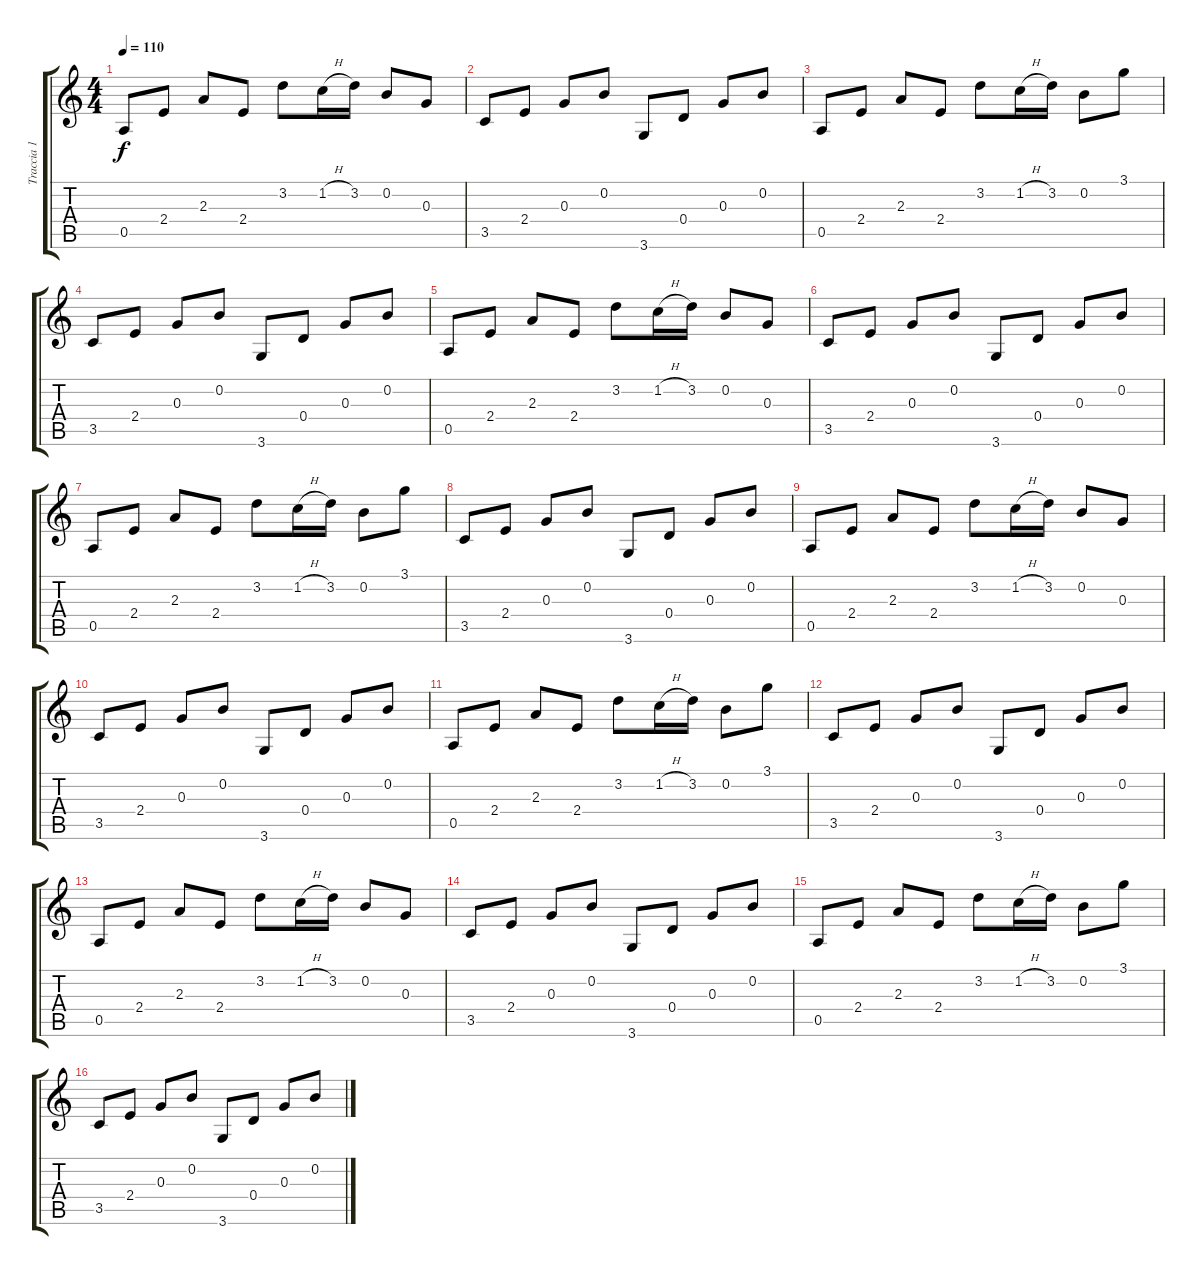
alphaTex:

\track ("Traccia 1" "Traccia 1") {instrument electricguitarclean}
\staff {score tabs}
\tuning (E4 B3 G3 D3 A2 E2) {hide}
\ts (4 4)
\tempo 110
\clef g2
\ks c
0.5.8{dy f instrument electricguitarclean} 2.4.8 2.3.8 2.4.8 3.2.8 1.2{h}.16 3.2.16 0.2.8 0.3.8 |
3.5.8 2.4.8 0.3.8 0.2.8 3.6.8 0.4.8 0.3.8 0.2.8 |
0.5.8 2.4.8 2.3.8 2.4.8 3.2.8 1.2{h}.16 3.2.16 0.2.8 3.1.8 |
3.5.8 2.4.8 0.3.8 0.2.8 3.6.8 0.4.8 0.3.8 0.2.8 |
0.5.8 2.4.8 2.3.8 2.4.8 3.2.8 1.2{h}.16 3.2.16 0.2.8 0.3.8 |
3.5.8 2.4.8 0.3.8 0.2.8 3.6.8 0.4.8 0.3.8 0.2.8 |
0.5.8 2.4.8 2.3.8 2.4.8 3.2.8 1.2{h}.16 3.2.16 0.2.8 3.1.8 |
3.5.8 2.4.8 0.3.8 0.2.8 3.6.8 0.4.8 0.3.8 0.2.8 |
0.5.8 2.4.8 2.3.8 2.4.8 3.2.8 1.2{h}.16 3.2.16 0.2.8 0.3.8 |
3.5.8 2.4.8 0.3.8 0.2.8 3.6.8 0.4.8 0.3.8 0.2.8 |
0.5.8 2.4.8 2.3.8 2.4.8 3.2.8 1.2{h}.16 3.2.16 0.2.8 3.1.8 |
3.5.8 2.4.8 0.3.8 0.2.8 3.6.8 0.4.8 0.3.8 0.2.8 |
0.5.8 2.4.8 2.3.8 2.4.8 3.2.8 1.2{h}.16 3.2.16 0.2.8 0.3.8 |
3.5.8 2.4.8 0.3.8 0.2.8 3.6.8 0.4.8 0.3.8 0.2.8 |
0.5.8 2.4.8 2.3.8 2.4.8 3.2.8 1.2{h}.16 3.2.16 0.2.8 3.1.8 |
3.5.8 2.4.8 0.3.8 0.2.8 3.6.8 0.4.8 0.3.8 0.2.8
